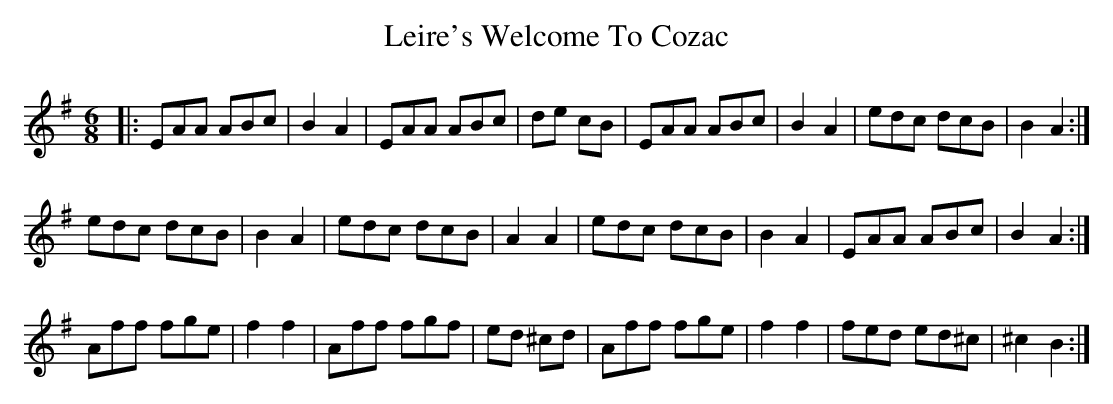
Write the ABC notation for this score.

X:1
T: Leire's Welcome To Cozac
M: 6/8
L: 1/8
K: Ador
|:EAA ABc|B2 A2|EAA ABc|de cB|EAA ABc|B2 A2|edc dcB|B2 A2:|
edc dcB|B2 A2|edc dcB|A2 A2|edc dcB|B2 A2|EAA ABc|B2 A2:|
Aff fge|f2 f2|Aff fgf|ed ^cd|Aff fge|f2 f2|fed ed^c|^c2 B2:|
